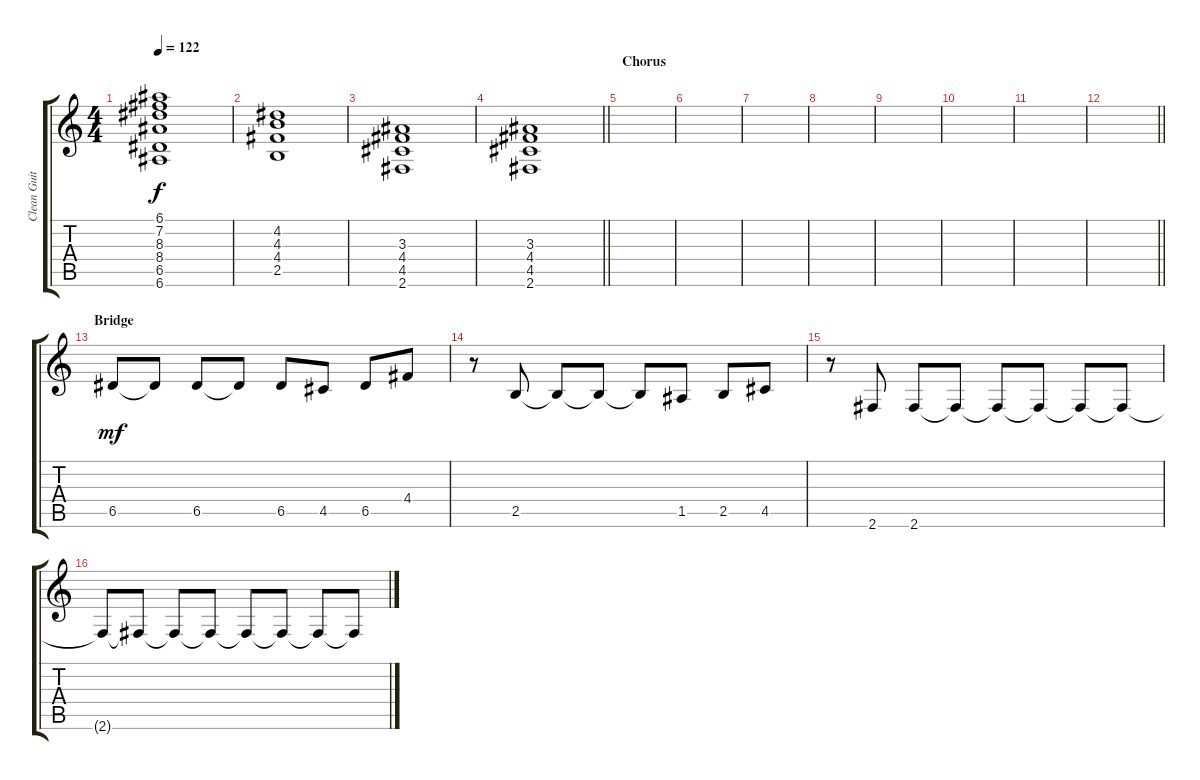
\track ("Clean Guitar" "Clean Guit") {instrument electricguitarclean}
\staff {score tabs}
\tuning (E4 B3 G3 D3 A2 E2) {hide}
\ts (4 4)
\tempo 122
\clef g2
\ks c
(6.1 7.2 8.3 8.4 6.5 6.6).1{dy f} |
(4.2 4.3 4.4 2.5).1 |
(3.3 4.4 4.5 2.6).1 |
\barLineRight lightlight
(3.3 4.4 4.5 2.6).1 |
\section ("" "Chorus")
|
|
|
|
|
|
|
\barLineRight lightlight
|
\section ("" "Bridge")
6.5.8{dy mf} 6.5{t}.8 6.5.8 6.5{t}.8 6.5.8 4.5.8 6.5.8 4.4.8 |
r.8 2.5.8 2.5{t}.8 2.5{t}.8 2.5{t}.8 1.5.8 2.5.8 4.5.8 |
r.8 2.6.8 2.6.8 2.6{t}.8 2.6{t}.8 2.6{t}.8 2.6{t}.8 2.6{t}.8 |
2.6{t}.8 2.6{t}.8 2.6{t}.8 2.6{t}.8 2.6{t}.8 2.6{t}.8 2.6{t}.8 2.6{t}.8
